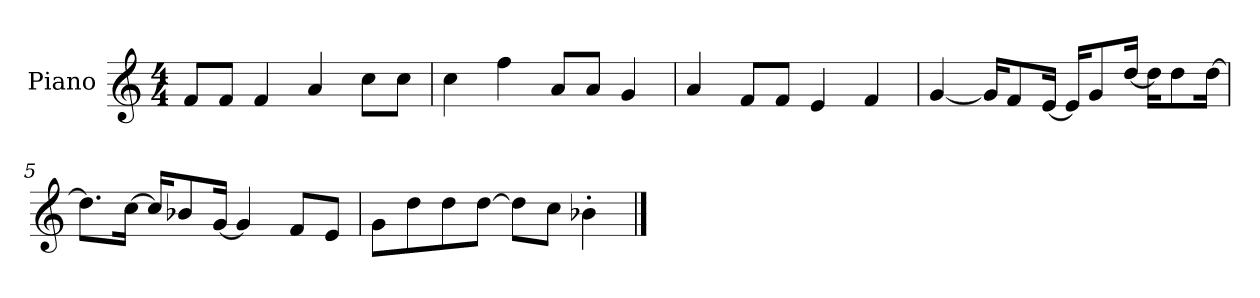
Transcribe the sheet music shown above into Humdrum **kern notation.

**kern
*part1
*staff1
*I"Piano
*I'P-no
*clefG2
*k[]
*M4/4
*MM90
=1
8f/L
8f/J
4f/
4a/
8cc\L
8cc\J
=2
4cc\
4ff\
8a/L
8a/J
4g/
=3
4a/
8f/L
8f/J
4e/
4f/
=4
[4g/
16g/KL]
8f/
[16e/Jk
16e/KL]
8g/
[16dd/Jk
16dd\KL]
8dd\
[16dd\Jk
=5
8.dd\L]
[16cc\Jk
16cc/KL]
8b-X/
[16g/Jk
4g/]
8f/L
8e/J
!!LO:LB:g=z
=6
8g\L
8dd\
8dd\
[8dd\J
8dd\L]
8cc\J
4b-X'\
==
*-
